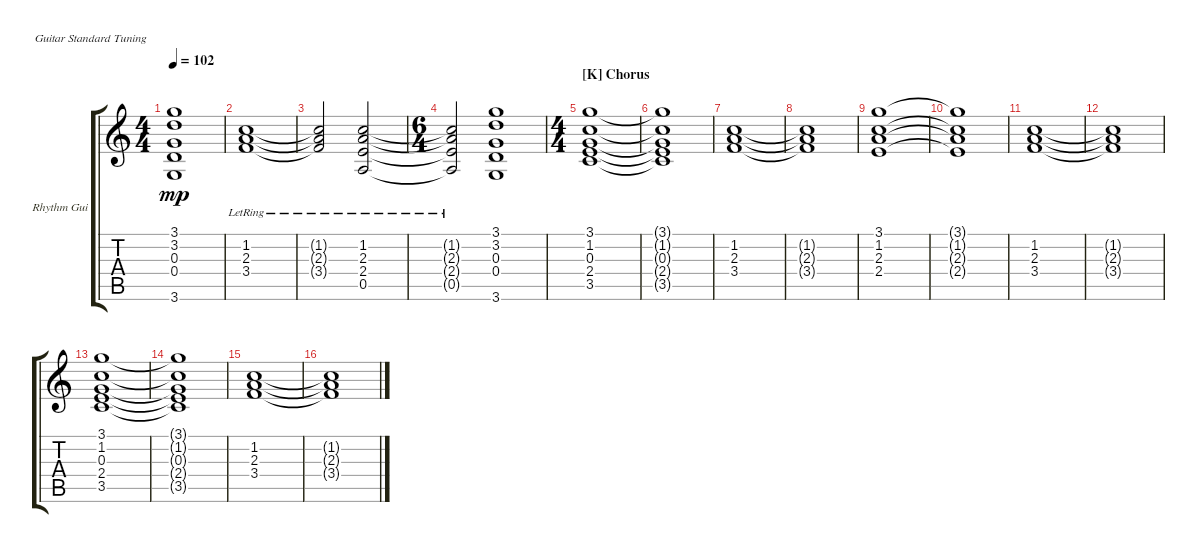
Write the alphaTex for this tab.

\defaultSystemsLayout 4
\bracketExtendMode groupsimilarinstruments
\firstSystemTrackNameOrientation horizontal
\otherSystemsTrackNameOrientation horizontal
\track ("Rhythm Guitar" "Rhythm Gui") {instrument electricguitarclean}
\staff {score tabs}
\tuning (E4 B3 G3 D3 A2 E2)
\ts (4 4)
\tempo 102
\clef g2
\ks c
(3.6 0.4 0.3 3.2 3.1).1{dy mp} |
(3.4{lr} 2.3{lr} 1.2{lr}).1 |
(3.4{lr t} 2.3{lr t} 1.2{lr t}).2 (2.4{lr} 2.3{lr} 1.2{lr} 0.5{lr}).2 |
\ts (6 4)
(2.4{lr t} 2.3{lr t} 1.2{lr t} 0.5{lr t}).2 (3.6 0.4 0.3 3.2 3.1).1 |
\ts (4 4)
\section ("K" "Chorus")
(3.5 2.4 0.3 1.2 3.1).1 |
(3.5{t} 2.4{t} 0.3{t} 1.2{t} 3.1{t}).1 |
(3.4 2.3 1.2).1 |
(3.4{t} 2.3{t} 1.2{t}).1 |
(2.4 2.3 1.2 3.1).1 |
(2.4{t} 2.3{t} 1.2{t} 3.1{t}).1 |
(3.4 2.3 1.2).1 |
(3.4{t} 2.3{t} 1.2{t}).1 |
(3.5 2.4 0.3 1.2 3.1).1 |
(3.5{t} 2.4{t} 0.3{t} 1.2{t} 3.1{t}).1 |
(3.4 2.3 1.2).1 |
(3.4{t} 2.3{t} 1.2{t}).1
